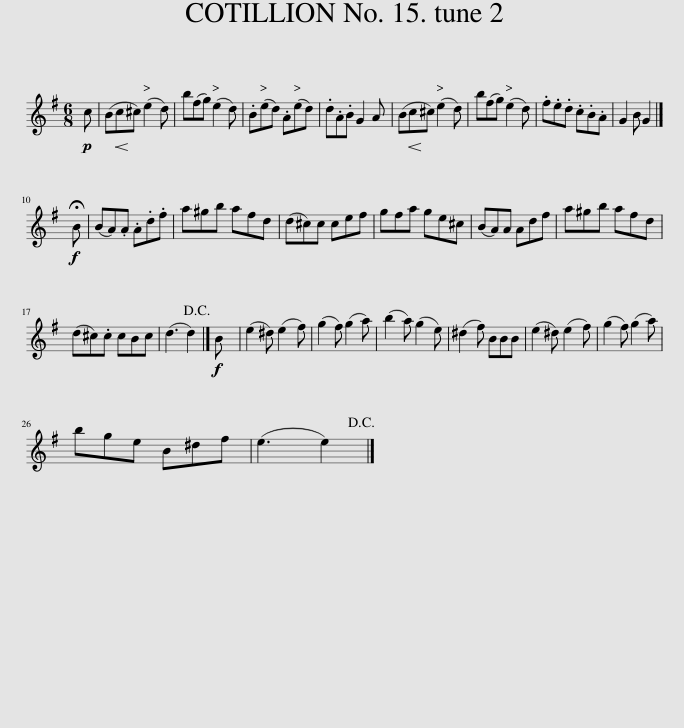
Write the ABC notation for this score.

X:1
L:1/8
M:6/8
I:linebreak $
K:Emin
V:1 treble
V:1
!p! c | (B!<(!c!<)!^c) (e2 d) | b(fg) (e2 d) | .B(ed) .A(ed) | .d.A.B G2 A | %5
 (B!<(!c!<)!^c) (e2 d) | b(fg) (e2 d) | .f.e.d .c.B.A | G2 B G2 |]$!f! !fermata!B | %10
 (BA).A .A.d.f | a^gb afd | (d^c)c cef | gfa ge^c | (BA)A Adf | %15
 a^gb afd |$ (d^c).c cBc | (d3 d2)!D.C.! |]!f! B | (e2 ^d) (e2 f) | %20
 (g2 f) (g2 a) | (b2 a) (g2 e) | (^d2 f) BBB | (e2 ^d) (e2 f) | (g2 f) (g2 a) |$ %25
 bge B^df | (e3 e2)!D.C.! |] %27
